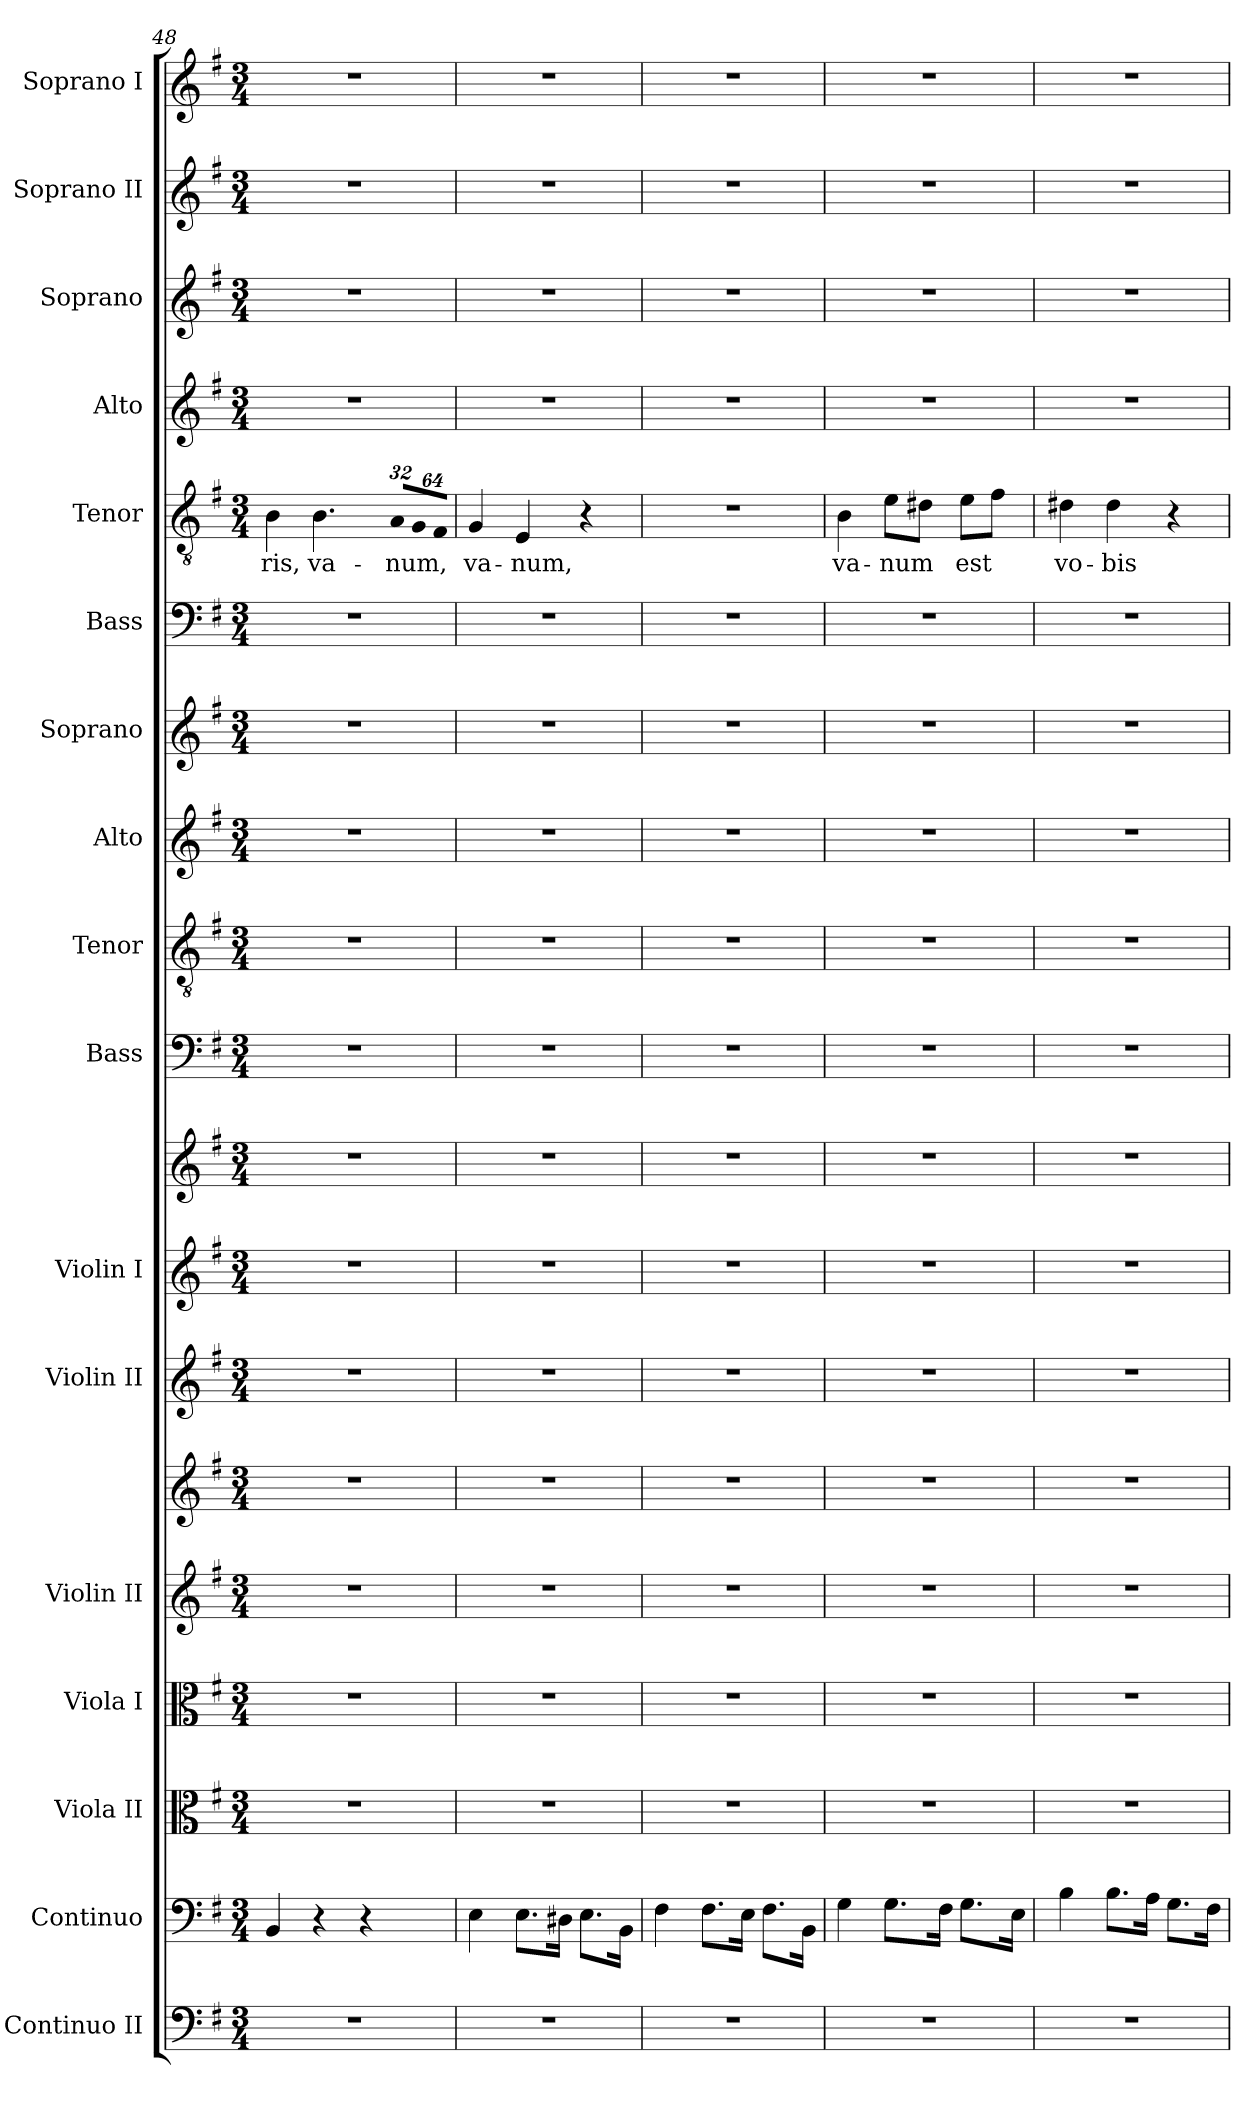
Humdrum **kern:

**kern	**kern	**kern	**kern	**kern	**kern	**kern	**kern	**kern	**kern	**kern	**kern	**kern	**kern	**kern	**text	**kern	**kern	**kern	**kern
*part17	*part16	*part15	*part14	*part13	*part13	*part12	*part11	*part11	*part10	*part9	*part8	*part7	*part6	*part5	*part5	*part4	*part3	*part2	*part1
*staff19	*staff18	*staff17	*staff16	*staff15	*staff14	*staff13	*staff12	*staff11	*staff10	*staff9	*staff8	*staff7	*staff6	*staff5	*staff5	*staff4	*staff3	*staff2	*staff1
*I"Continuo II	*I"Continuo	*I"Viola II	*I"Viola I	*I"Violin II	*	*I"Violin II	*I"Violin I	*	*I"Bass	*I"Tenor	*I"Alto	*I"Soprano	*I"Bass	*I"Tenor	*	*I"Alto	*I"Soprano	*I"Soprano II	*I"Soprano I
*	*	*I'Vla	*I'Vla	*I'Vln II	*	*I'Vln II	*I'Vln I	*	*I'B.	*I'T.	*I'A.	*I'S.	*I'B.	*I'T.	*	*I'A.	*I'S.	*I'S.	*I'S.
*clefF4	*clefF4	*clefC3	*clefC3	*clefG2	*clefG2	*clefG2	*clefG2	*clefG2	*clefF4	*clefGv2	*clefG2	*clefG2	*clefF4	*clefGv2	*	*clefG2	*clefG2	*clefG2	*clefG2
*	*	*	*	*	*	*	*	*	*	*ITrd7c12	*	*	*	*ITrd7c12	*	*	*	*	*
*k[f#]	*k[f#]	*k[f#]	*k[f#]	*k[f#]	*k[f#]	*k[f#]	*k[f#]	*k[f#]	*k[f#]	*k[f#]	*k[f#]	*k[f#]	*k[f#]	*k[f#]	*	*k[f#]	*k[f#]	*k[f#]	*k[f#]
*G:	*G:	*G:	*G:	*G:	*G:	*G:	*G:	*G:	*G:	*G:	*G:	*G:	*G:	*G:	*	*G:	*G:	*G:	*G:
*M3/4	*M3/4	*M3/4	*M3/4	*M3/4	*M3/4	*M3/4	*M3/4	*M3/4	*M3/4	*M3/4	*M3/4	*M3/4	*M3/4	*M3/4	*	*M3/4	*M3/4	*M3/4	*M3/4
=48	=48	=48	=48	=48	=48	=48	=48	=48	=48	=48	=48	=48	=48	=48	=48	=48	=48	=48	=48
!LO:N:vis=1	!	!LO:N:vis=1	!LO:N:vis=1	!LO:N:vis=1	!LO:N:vis=1	!LO:N:vis=1	!LO:N:vis=1	!LO:N:vis=1	!LO:N:vis=1	!LO:N:vis=1	!LO:N:vis=1	!LO:N:vis=1	!LO:N:vis=1	!	!	!	!	!	!
!	!	!	!	!	!	!	!	!	!	!	!	!	!	!	!LO:LY:b:color=#000000	!LO:N:vis=1	!LO:N:vis=1	!LO:N:vis=1	!LO:N:vis=1
2.r	4BBi/	2.r	2.r	2.r	2.r	2.r	2.r	2.r	2.r	2.r	2.r	2.r	2.r	4BBi\	-ris,	2.r	2.r	2.r	2.r
!	!	!	!	!	!	!	!	!	!	!	!	!	!	!	!LO:LY:b:color=#000000	!	!	!	!
.	4r	.	.	.	.	.	.	.	.	.	.	.	.	4.BBi\	va-	.	.	.	.
.	4r	.	.	.	.	.	.	.	.	.	.	.	.	.	.	.	.	.	.
*	*	*	*	*	*	*	*	*	*	*	*	*	*	*Xbrackettup	*	*	*	*	*
!	!	!	!	!	!	!	!	!	!	!	!	!	!	!LO:N:vis=16	!	!	!	!	!
!	!	!	!	!	!	!	!	!	!	!	!	!	!	!	!LO:LY:b:color=#000000	!	!	!	!
.	.	.	.	.	.	.	.	.	.	.	.	.	.	512%21AAi/LL	-num,	.	.	.	.
!	!	!	!	!	!	!	!	!	!	!	!	!	!	!LO:N:vis=16	!	!	!	!	!
.	.	.	.	.	.	.	.	.	.	.	.	.	.	1024%43GGi/	.	.	.	.	.
!	!	!	!	!	!	!	!	!	!	!	!	!	!	!LO:N:vis=16	!	!	!	!	!
.	.	.	.	.	.	.	.	.	.	.	.	.	.	1024%43FF#i/JJ	.	.	.	.	.
=49	=49	=49	=49	=49	=49	=49	=49	=49	=49	=49	=49	=49	=49	=49	=49	=49	=49	=49	=49
!LO:N:vis=1	!	!LO:N:vis=1	!LO:N:vis=1	!LO:N:vis=1	!LO:N:vis=1	!LO:N:vis=1	!LO:N:vis=1	!LO:N:vis=1	!LO:N:vis=1	!LO:N:vis=1	!LO:N:vis=1	!LO:N:vis=1	!LO:N:vis=1	!	!	!	!	!	!
!	!	!	!	!	!	!	!	!	!	!	!	!	!	!	!LO:LY:b:color=#000000	!LO:N:vis=1	!LO:N:vis=1	!LO:N:vis=1	!LO:N:vis=1
2.r	4Ei\	2.r	2.r	2.r	2.r	2.r	2.r	2.r	2.r	2.r	2.r	2.r	2.r	4GGi/	va-	2.r	2.r	2.r	2.r
!	!	!	!	!	!	!	!	!	!	!	!	!	!	!	!LO:LY:b:color=#000000	!	!	!	!
.	8.Ei\L	.	.	.	.	.	.	.	.	.	.	.	.	4EEi/	-num,	.	.	.	.
.	16D#Xi\Jk	.	.	.	.	.	.	.	.	.	.	.	.	.	.	.	.	.	.
.	8.Ei\L	.	.	.	.	.	.	.	.	.	.	.	.	4r	.	.	.	.	.
.	16BBi\Jk	.	.	.	.	.	.	.	.	.	.	.	.	.	.	.	.	.	.
=50	=50	=50	=50	=50	=50	=50	=50	=50	=50	=50	=50	=50	=50	=50	=50	=50	=50	=50	=50
!LO:N:vis=1	!	!LO:N:vis=1	!LO:N:vis=1	!LO:N:vis=1	!LO:N:vis=1	!LO:N:vis=1	!LO:N:vis=1	!LO:N:vis=1	!LO:N:vis=1	!LO:N:vis=1	!LO:N:vis=1	!LO:N:vis=1	!LO:N:vis=1	!LO:N:vis=1	!	!LO:N:vis=1	!LO:N:vis=1	!LO:N:vis=1	!LO:N:vis=1
2.r	4F#i\	2.r	2.r	2.r	2.r	2.r	2.r	2.r	2.r	2.r	2.r	2.r	2.r	2.r	.	2.r	2.r	2.r	2.r
.	8.F#i\L	.	.	.	.	.	.	.	.	.	.	.	.	.	.	.	.	.	.
.	16Ei\Jk	.	.	.	.	.	.	.	.	.	.	.	.	.	.	.	.	.	.
.	8.F#i\L	.	.	.	.	.	.	.	.	.	.	.	.	.	.	.	.	.	.
.	16BBi\Jk	.	.	.	.	.	.	.	.	.	.	.	.	.	.	.	.	.	.
=51	=51	=51	=51	=51	=51	=51	=51	=51	=51	=51	=51	=51	=51	=51	=51	=51	=51	=51	=51
!LO:N:vis=1	!	!LO:N:vis=1	!LO:N:vis=1	!LO:N:vis=1	!LO:N:vis=1	!LO:N:vis=1	!LO:N:vis=1	!LO:N:vis=1	!LO:N:vis=1	!LO:N:vis=1	!LO:N:vis=1	!LO:N:vis=1	!LO:N:vis=1	!	!	!	!	!	!
!	!	!	!	!	!	!	!	!	!	!	!	!	!	!	!LO:LY:b:color=#000000	!LO:N:vis=1	!LO:N:vis=1	!LO:N:vis=1	!LO:N:vis=1
2.r	4Gi\	2.r	2.r	2.r	2.r	2.r	2.r	2.r	2.r	2.r	2.r	2.r	2.r	4BBi\	va-	2.r	2.r	2.r	2.r
!	!	!	!	!	!	!	!	!	!	!	!	!	!	!	!LO:LY:b:color=#000000	!	!	!	!
.	8.Gi\L	.	.	.	.	.	.	.	.	.	.	.	.	8Ei\L	-num	.	.	.	.
.	.	.	.	.	.	.	.	.	.	.	.	.	.	8D#Xi\J	.	.	.	.	.
.	16F#i\Jk	.	.	.	.	.	.	.	.	.	.	.	.	.	.	.	.	.	.
!	!	!	!	!	!	!	!	!	!	!	!	!	!	!	!LO:LY:b:color=#000000	!	!	!	!
.	8.Gi\L	.	.	.	.	.	.	.	.	.	.	.	.	8Ei\L	est	.	.	.	.
.	.	.	.	.	.	.	.	.	.	.	.	.	.	8F#i\J	.	.	.	.	.
.	16Ei\Jk	.	.	.	.	.	.	.	.	.	.	.	.	.	.	.	.	.	.
=52	=52	=52	=52	=52	=52	=52	=52	=52	=52	=52	=52	=52	=52	=52	=52	=52	=52	=52	=52
!LO:N:vis=1	!	!LO:N:vis=1	!LO:N:vis=1	!LO:N:vis=1	!LO:N:vis=1	!LO:N:vis=1	!LO:N:vis=1	!LO:N:vis=1	!LO:N:vis=1	!LO:N:vis=1	!LO:N:vis=1	!LO:N:vis=1	!LO:N:vis=1	!	!	!	!	!	!
!	!	!	!	!	!	!	!	!	!	!	!	!	!	!	!LO:LY:b:color=#000000	!LO:N:vis=1	!LO:N:vis=1	!LO:N:vis=1	!LO:N:vis=1
2.r	4Bi\	2.r	2.r	2.r	2.r	2.r	2.r	2.r	2.r	2.r	2.r	2.r	2.r	4D#Xi\	vo-	2.r	2.r	2.r	2.r
!	!	!	!	!	!	!	!	!	!	!	!	!	!	!	!LO:LY:b:color=#000000	!	!	!	!
.	8.Bi\L	.	.	.	.	.	.	.	.	.	.	.	.	4D#i\	-bis	.	.	.	.
.	16Ai\Jk	.	.	.	.	.	.	.	.	.	.	.	.	.	.	.	.	.	.
.	8.Gi\L	.	.	.	.	.	.	.	.	.	.	.	.	4r	.	.	.	.	.
.	16F#i\Jk	.	.	.	.	.	.	.	.	.	.	.	.	.	.	.	.	.	.
=	=	=	=	=	=	=	=	=	=	=	=	=	=	=	=	=	=	=	=
*-	*-	*-	*-	*-	*-	*-	*-	*-	*-	*-	*-	*-	*-	*-	*-	*-	*-	*-	*-
